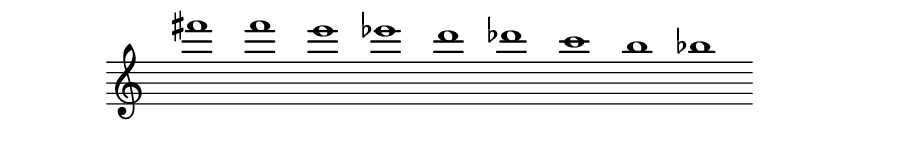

#(set! paper-alist (cons '("papersize" . (cons (* 6 in) (* 1 in))) paper-alist))
\paper {
  #(set-paper-size "papersize")
}
\header {
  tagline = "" 
} 
violini = \new Voice \relative c''' {
\override Score.BarLine.stencil= ##f
  fis1 f e es d des c b bes
}


\score {
	\new Staff \violini
	\layout { 
     \context { 
       \Staff 
       	\override TimeSignature #'stencil = #point-stencil
       	} 
 	  }
}
\version "2.19.56"

